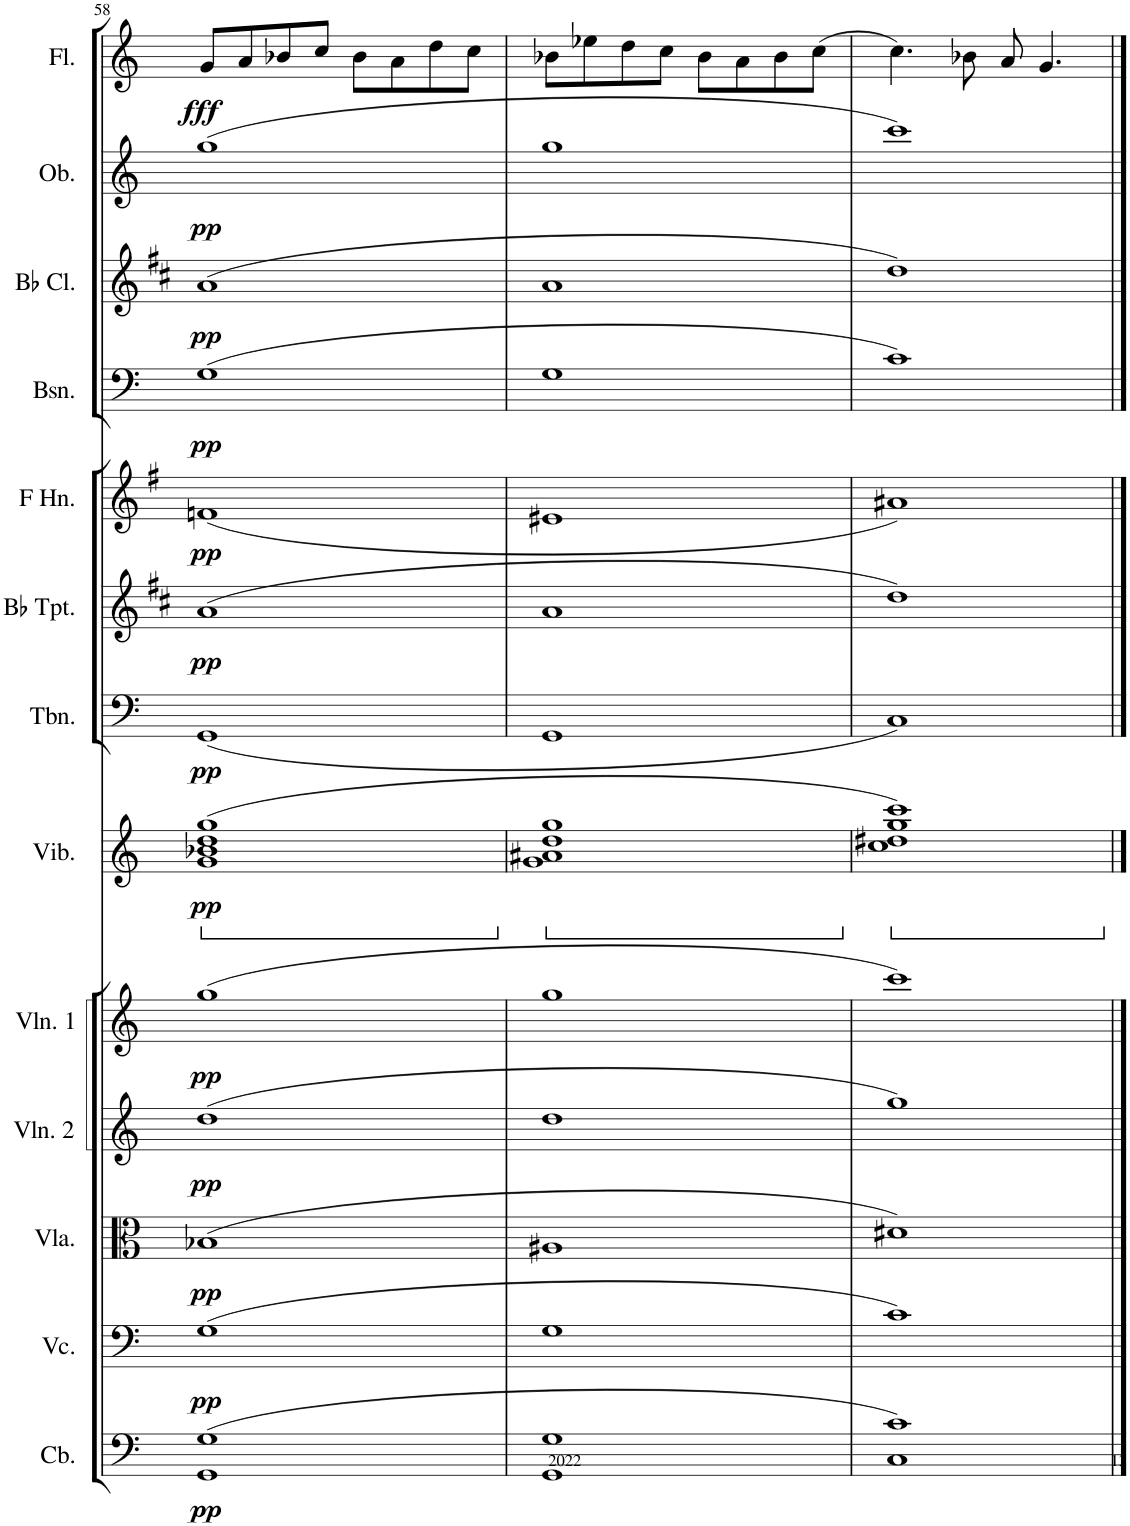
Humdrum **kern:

**kern	**dynam	**kern	**dynam	**kern	**dynam	**kern	**dynam	**kern	**dynam	**kern	**dynam	**kern	**dynam	**kern	**dynam	**kern	**dynam	**kern	**dynam	**kern	**dynam	**kern	**dynam	**kern	**dynam
*part13	*part13	*part12	*part12	*part11	*part11	*part10	*part10	*part9	*part9	*part8	*part8	*part7	*part7	*part6	*part6	*part5	*part5	*part4	*part4	*part3	*part3	*part2	*part2	*part1	*part1
*staff13	*staff13	*staff12	*staff12	*staff11	*staff11	*staff10	*staff10	*staff9	*staff9	*staff8	*staff8	*staff7	*staff7	*staff6	*staff6	*staff5	*staff5	*staff4	*staff4	*staff3	*staff3	*staff2	*staff2	*staff1	*staff1
*I"Contrabass	*	*I"Violoncello	*	*I"Viola	*	*I"Violin 2	*	*I"Violin 1	*	*I"Vibraphone	*	*I"Trombone	*	*I"Bb Trumpet	*	*I"Horn in F	*	*I"Bassoon	*	*I"Bb Clarinet	*	*I"Oboe	*	*I"Flute	*
*I'Cb.	*	*I'Vc.	*	*I'Vla.	*	*I'Vln. 2	*	*I'Vln. 1	*	*I'Vib.	*	*I'Tbn.	*	*I'Bb Tpt.	*	*	*	*I'Bsn.	*	*I'Bb Cl.	*	*I'Ob.	*	*I'Fl.	*
!!LO:PB:g=z
*clefF4	*	*clefF4	*	*clefC3	*	*clefG2	*	*clefG2	*	*clefG2	*	*clefF4	*	*clefG2	*	*clefG2	*	*clefF4	*	*clefG2	*	*clefG2	*	*clefG2	*
*Trd7c12	*	*	*	*	*	*	*	*	*	*	*	*	*	*Trd1c2	*	*Trd4c7	*	*	*	*Trd1c2	*	*	*	*	*
*k[]	*	*k[]	*	*k[]	*	*k[]	*	*k[]	*	*k[]	*	*k[]	*	*k[f#c#]	*	*k[f#]	*	*k[]	*	*k[f#c#]	*	*k[]	*	*k[]	*
*M2/2	*	*M2/2	*	*M2/2	*	*M2/2	*	*M2/2	*	*M2/2	*	*M2/2	*	*M2/2	*	*M2/2	*	*M2/2	*	*M2/2	*	*M2/2	*	*M2/2	*
*met(c|)	*	*met(c|)	*	*met(c|)	*	*met(c|)	*	*met(c|)	*	*met(c|)	*	*met(c|)	*	*met(c|)	*	*met(c|)	*	*met(c|)	*	*met(c|)	*	*met(c|)	*	*met(c|)	*
*	*	*	*	*	*	*	*	*	*	*ped	*	*	*	*	*	*	*	*	*	*	*	*	*	*	*
=58	=58	=58	=58	=58	=58	=58	=58	=58	=58	=58	=58	=58	=58	=58	=58	=58	=58	=58	=58	=58	=58	=58	=58	=58	=58
!	!LO:DY:b	!	!LO:DY:b	!	!LO:DY:b	!	!LO:DY:b	!	!LO:DY:b	!	!LO:DY:b	!	!LO:DY:b	!	!LO:DY:b	!	!LO:DY:b	!	!LO:DY:b	!	!LO:DY:b	!	!LO:DY:b	!	!LO:DY:b
(1GG 1G	pp	(1G	pp	(1B-X	pp	(1dd	pp	(1gg	pp	(1g 1b-X 1dd 1gg	pp	(1GG	pp	(1a	pp	(1fn	pp	(1G	pp	(1a	pp	(1gg	pp	8g/L	fff
.	.	.	.	.	.	.	.	.	.	.	.	.	.	.	.	.	.	.	.	.	.	.	.	8a/	.
.	.	.	.	.	.	.	.	.	.	.	.	.	.	.	.	.	.	.	.	.	.	.	.	8b-X/	.
.	.	.	.	.	.	.	.	.	.	.	.	.	.	.	.	.	.	.	.	.	.	.	.	8cc/J	.
.	.	.	.	.	.	.	.	.	.	.	.	.	.	.	.	.	.	.	.	.	.	.	.	8b-\L	.
.	.	.	.	.	.	.	.	.	.	.	.	.	.	.	.	.	.	.	.	.	.	.	.	8a\	.
.	.	.	.	.	.	.	.	.	.	.	.	.	.	.	.	.	.	.	.	.	.	.	.	8dd\	.
.	.	.	.	.	.	.	.	.	.	.	.	.	.	.	.	.	.	.	.	.	.	.	.	8cc\J	.
=59	=59	=59	=59	=59	=59	=59	=59	=59	=59	=59	=59	=59	=59	=59	=59	=59	=59	=59	=59	=59	=59	=59	=59	=59	=59
*	*	*	*	*	*	*	*	*	*	*Xped	*	*	*	*	*	*	*	*	*	*	*	*	*	*	*
*	*	*	*	*	*	*	*	*	*	*ped	*	*	*	*	*	*	*	*	*	*	*	*	*	*	*
1GG 1G	.	1G	.	1A#X	.	1dd	.	1gg	.	1g 1a#X 1dd 1gg	.	1GG	.	1a	.	1e#X	.	1G	.	1a	.	1gg	.	8b-X\L	.
.	.	.	.	.	.	.	.	.	.	.	.	.	.	.	.	.	.	.	.	.	.	.	.	8ee-X\	.
.	.	.	.	.	.	.	.	.	.	.	.	.	.	.	.	.	.	.	.	.	.	.	.	8dd\	.
.	.	.	.	.	.	.	.	.	.	.	.	.	.	.	.	.	.	.	.	.	.	.	.	8cc\J	.
.	.	.	.	.	.	.	.	.	.	.	.	.	.	.	.	.	.	.	.	.	.	.	.	8b-\L	.
.	.	.	.	.	.	.	.	.	.	.	.	.	.	.	.	.	.	.	.	.	.	.	.	8a\	.
.	.	.	.	.	.	.	.	.	.	.	.	.	.	.	.	.	.	.	.	.	.	.	.	8b-\	.
.	.	.	.	.	.	.	.	.	.	.	.	.	.	.	.	.	.	.	.	.	.	.	.	(8cc\J	.
=60	=60	=60	=60	=60	=60	=60	=60	=60	=60	=60	=60	=60	=60	=60	=60	=60	=60	=60	=60	=60	=60	=60	=60	=60	=60
*	*	*	*	*	*	*	*	*	*	*Xped	*	*	*	*	*	*	*	*	*	*	*	*	*	*	*
*	*	*	*	*	*	*	*	*	*	*ped	*	*	*	*	*	*	*	*	*	*	*	*	*	*	*
1C 1c)	.	1c)	.	1d#X)	.	1gg)	.	1ccc)	.	1cc 1dd#X 1gg 1ccc)	.	1C)	.	1dd)	.	1a#X)	.	1c)	.	1dd)	.	1ccc)	.	4.cc\)	.
.	.	.	.	.	.	.	.	.	.	.	.	.	.	.	.	.	.	.	.	.	.	.	.	8b-X\	.
.	.	.	.	.	.	.	.	.	.	.	.	.	.	.	.	.	.	.	.	.	.	.	.	8a/	.
.	.	.	.	.	.	.	.	.	.	.	.	.	.	.	.	.	.	.	.	.	.	.	.	4.g/	.
*	*	*	*	*	*	*	*	*	*	*Xped	*	*	*	*	*	*	*	*	*	*	*	*	*	*	*
==	==	==	==	==	==	==	==	==	==	==	==	==	==	==	==	==	==	==	==	==	==	==	==	==	==
*-	*-	*-	*-	*-	*-	*-	*-	*-	*-	*-	*-	*-	*-	*-	*-	*-	*-	*-	*-	*-	*-	*-	*-	*-	*-
